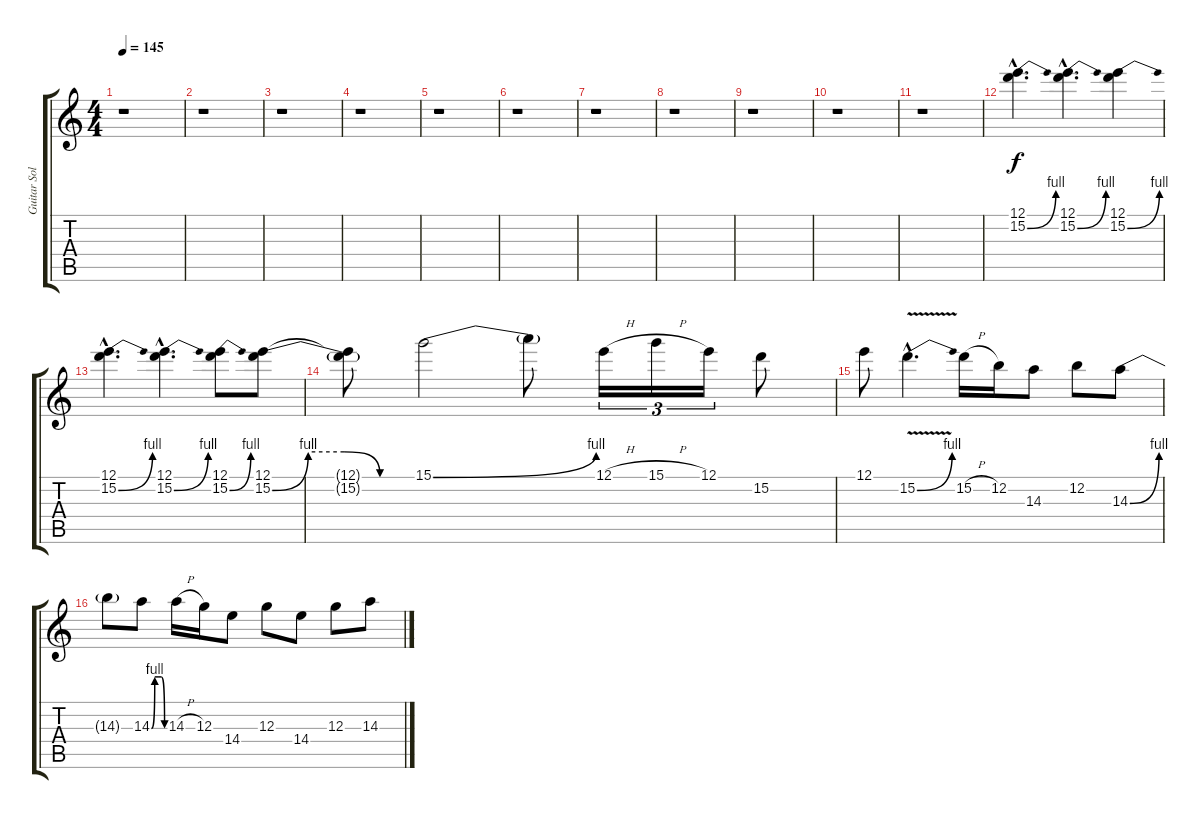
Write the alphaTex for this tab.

\track ("Guitar Solo 2" "Guitar Sol") {instrument overdrivenguitar}
\staff {score tabs}
\tuning (E4 B3 G3 D3 A2 E2) {hide}
\ts (4 4)
\tempo 145
\clef g2
\ks c
r.1{dy f} |
r.1 |
r.1 |
r.1 |
r.1 |
r.1 |
r.1 |
r.1 |
r.1 |
r.1 |
r.1 |
(12.1{hac} 15.2{be (bend 0 0 60 4) hac}).4{d} (12.1{hac} 15.2{be (bend 0 0 60 4) hac}).4{d} (12.1 15.2{be (bend 0 0 60 4)}).4 |
(12.1{hac} 15.2{be (bend 0 0 60 4) hac}).4{d} (12.1{hac} 15.2{be (bend 0 0 60 4) hac}).4{d} (12.1 15.2{be (bend 0 0 60 4)}).8 (12.1 15.2{be (custom 0 0 15 4 30 4 45 0 60 0)}).8 |
(12.1{t} 15.2{t}).8 15.1{be (bend 0 0 60 4)}.2 15.1{t}.8 12.1{h}.16{tu (3 2)} 15.1{h}.16{tu (3 2)} 12.1.16{tu (3 2)} 15.2.8 |
12.1.8 15.2{be (bend 0 0 60 4) v hac}.4{d} 15.2{h}.16 12.2.16 14.3.8 12.2.8 14.3{be (bend 0 0 60 4)}.8 |
14.3{t}.8 14.3{be (custom 0 0 15 4 30 4 45 4 60 0)}.8 14.3{h}.16 12.3.16 14.4.8 12.3.8 14.4.8 12.3.8 14.3.8
